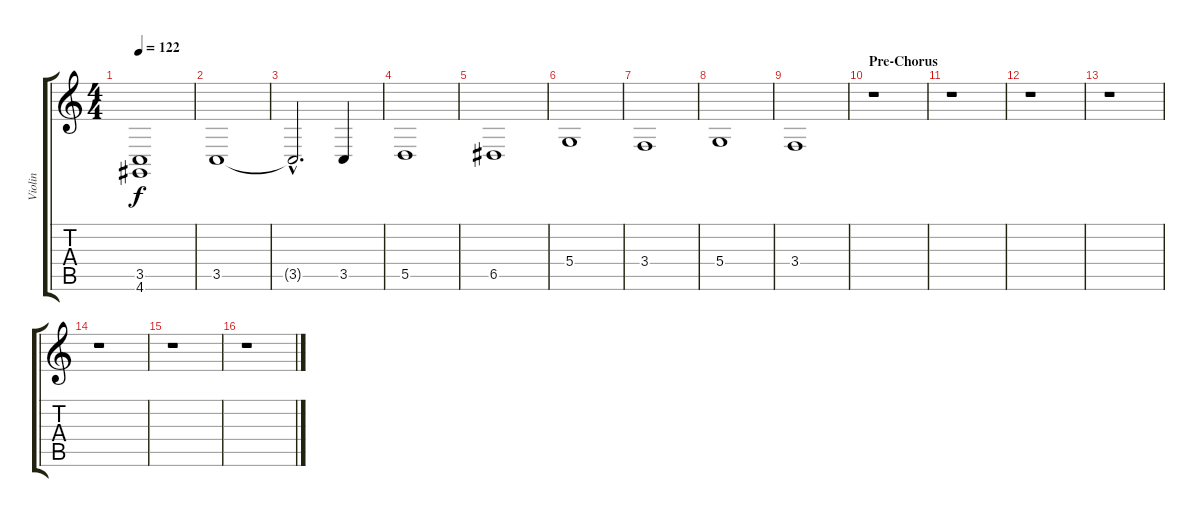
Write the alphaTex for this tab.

\track ("Violin" "Violin") {instrument violin}
\staff {score tabs}
\tuning (E4 B3 G3 D3 A2 E2) {hide}
\ts (4 4)
\tempo 122
\clef g2
\ks c
(3.5 4.6).1{dy f} |
3.5.1 |
3.5{hac t}.2{d} 3.5.4 |
5.5.1 |
6.5.1 |
5.4.1 |
3.4.1 |
5.4.1 |
3.4.1 |
\section ("" "Pre-Chorus")
r.1 |
r.1 |
r.1 |
r.1 |
r.1 |
r.1 |
r.1
